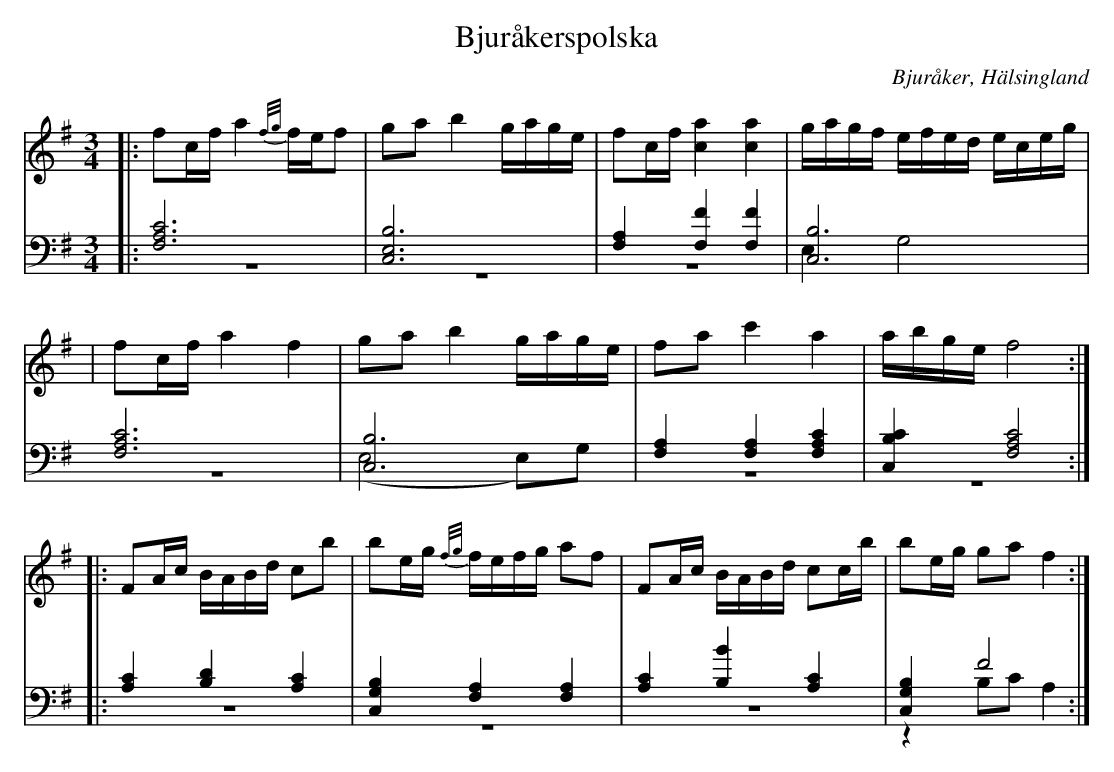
X:1
T: Bjuråkerspolska
O: Bjuråker, Hälsingland
M: 3/4
L: 1/8
K: G
V:1
V:2
V:3 merge
V: 1
|:fc/f/ a2 {f/g/}f/e/f|ga b2 g/a/g/e/|fc/f/ [c2a2] [c2a2]|g/a/g/f/ e/f/e/d/ e/c/e/g/|
|fc/f/ a2 f2|ga b2 g/a/g/e/|fa c'2 a2| a/b/g/e/ f4:|
|:FA/c/ B/A/B/d/ cb|be/g/ {f/g/}f/e/f/g/ af|FA/c/ B/A/B/d/ cc/b/|be/g/ ga f2:|
V:2 clef=bass
|:[F,6A,6C6]|[C,6E,6B,6]|[F,2A,2] [F,2F2] [F,2F2]|[C,6B,6]|
[F,6A,6C6]|[C,6B,6]|[F,2A,2] [F,2A,2] [F,2A,2C2]|[C,2B,2C2] [F,4A,4C4]:|
 |:[A,2C2] [B,2D2] [A,2C2]|[C,2G,2B,2] [F,2A,2] [F,2A,2]|[A,2C2] [B,2B2] [A,2C2]|[C,2G,2B,2] F4 :|
V:3 clef=bass
 |:z6|z6|z6|E,2 G,4|
 |z6|(E,4 E,)G,|z6|z6:|
|:z6|z6|z6|z2 B,C A,2:|
